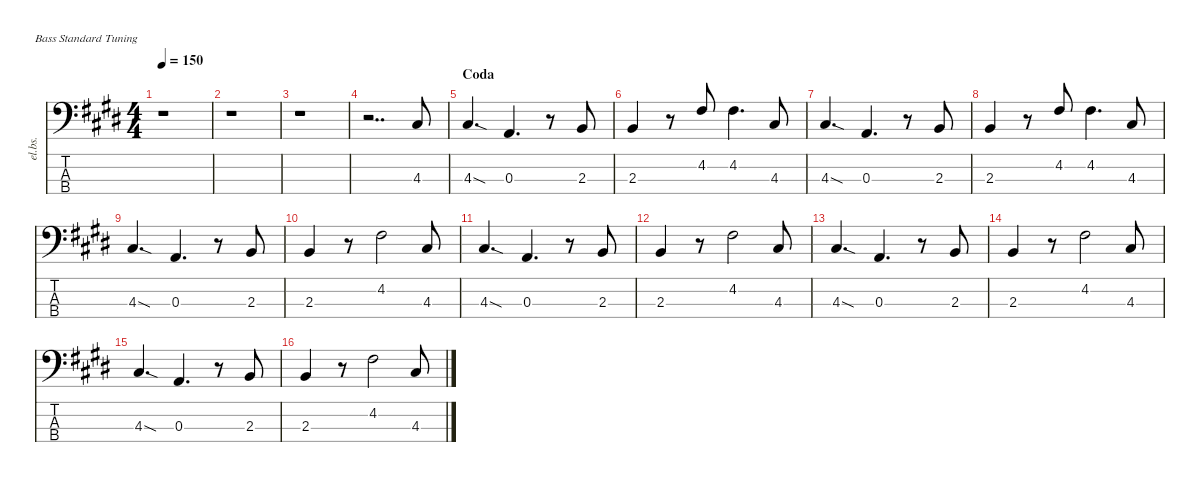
\defaultSystemsLayout 4
\hideDynamics
\bracketExtendMode nobrackets
\otherSystemsTrackNameOrientation horizontal
\track ("Bass - G. \"Sting\" Summers" "el.bs.") {instrument electricbassfinger}
\staff {score tabs}
\tuning (G2 D2 A1 E1)
\ts (4 4)
\tempo 150
\clef f4
\ks c#minor
r.1{dy mf beam Down} |
r.1{beam Down} |
r.1{beam Down} |
r.2{dd beam Down} 4.3{acc #}.8{beam Up} |
\section ("" "Coda")
4.3{sod acc #}.4{d beam Up} 0.3{acc forcenatural}.4{d beam Up} r.8{beam Up} 2.3{acc forcenatural}.8{beam Up} |
2.3{acc forcenatural}.4{beam Up} r.8{beam Up} 4.2{acc #}.8{beam Down} 4.2{acc #}.4{d beam Down} 4.3{acc #}.8{beam Up} |
4.3{sod acc #}.4{d beam Up} 0.3{acc forcenatural}.4{d beam Up} r.8{beam Up} 2.3{acc forcenatural}.8{beam Up} |
2.3{acc forcenatural}.4{beam Up} r.8{beam Up} 4.2{acc #}.8{beam Down} 4.2{acc #}.4{d beam Down} 4.3{acc #}.8{beam Up} |
4.3{sod acc #}.4{d beam Up} 0.3{acc forcenatural}.4{d beam Up} r.8{beam Up} 2.3{acc forcenatural}.8{beam Up} |
2.3{acc forcenatural}.4{beam Up} r.8{beam Up} 4.2{acc #}.2{beam Down} 4.3{acc #}.8{beam Up} |
4.3{sod acc #}.4{d beam Up} 0.3{acc forcenatural}.4{d beam Up} r.8{beam Up} 2.3{acc forcenatural}.8{beam Up} |
2.3{acc forcenatural}.4{beam Up} r.8{beam Up} 4.2{acc #}.2{beam Down} 4.3{acc #}.8{beam Up} |
4.3{sod acc #}.4{d beam Up} 0.3{acc forcenatural}.4{d beam Up} r.8{beam Up} 2.3{acc forcenatural}.8{beam Up} |
2.3{acc forcenatural}.4{beam Up} r.8{beam Up} 4.2{acc #}.2{beam Down} 4.3{acc #}.8{beam Up} |
4.3{sod acc #}.4{d beam Up} 0.3{acc forcenatural}.4{d beam Up} r.8{beam Up} 2.3{acc forcenatural}.8{beam Up} |
2.3{acc forcenatural}.4{beam Up} r.8{beam Up} 4.2{acc #}.2{beam Down} 4.3{acc #}.8{beam Up}
